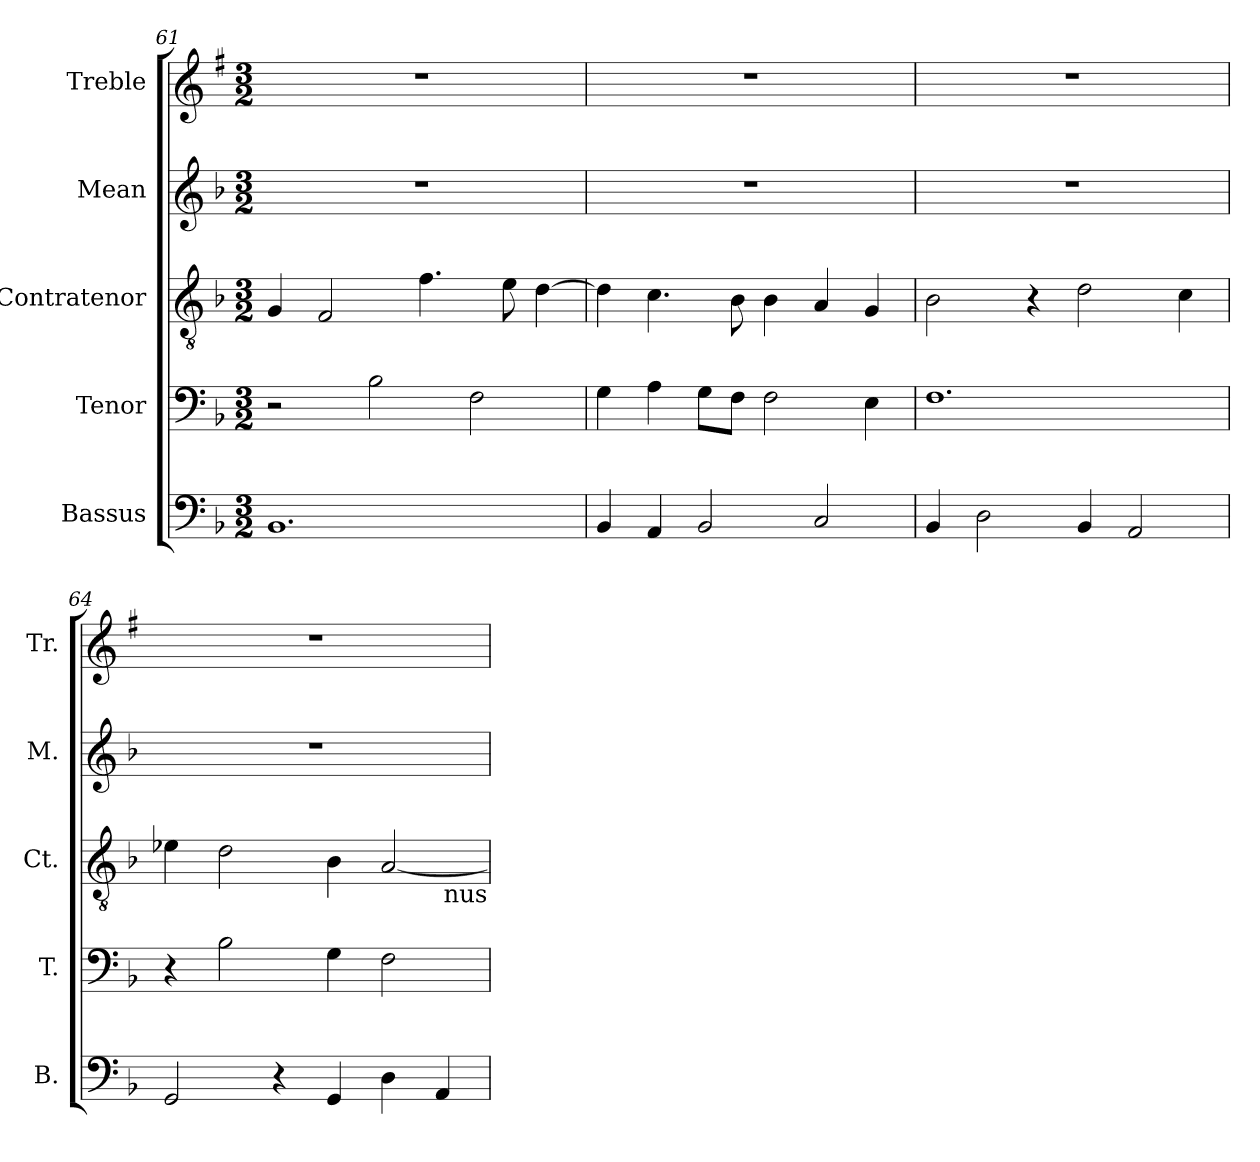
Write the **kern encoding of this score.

**kern	**kern	**kern	**kern	**kern
*part5	*part4	*part3	*part2	*part1
*staff5	*staff4	*staff3	*staff2	*staff1
*I"Bassus	*I"Tenor	*I"Contratenor	*I"Mean	*I"Treble
*I'B.	*I'T.	*I'Ct.	*I'M.	*I'Tr.
*clefF4	*clefF4	*clefGv2	*clefG2	*clefG2
*ITrd7c12	*	*	*	*ITrd1c2
*k[b-]	*k[b-]	*k[b-]	*k[b-]	*k[b-]
*F:	*F:	*F:	*F:	*F:
*M3/2	*M3/2	*M3/2	*M3/2	*M3/2
=61	=61	=61	=61	=61
1.BBB-	2r	4G/	1.r	1.r
.	.	2F/	.	.
.	2B-\	.	.	.
.	.	4.f\	.	.
.	2F\	.	.	.
.	.	8e\	.	.
.	.	[>4d\	.	.
=62	=62	=62	=62	=62
4BBB-/	4G\	4d\]	1.r	1.r
4AAA/	4A\	4.c\	.	.
2BBB-/	8G\L	.	.	.
.	8F\J	8B-\	.	.
.	2F\	4B-\	.	.
2CC/	.	4A/	.	.
.	4E\	4G/	.	.
=63	=63	=63	=63	=63
4BBB-/	1.F	2B-\	1.r	1.r
2DD\	.	.	.	.
.	.	4r	.	.
4BBB-/	.	2d\	.	.
2AAA/	.	.	.	.
.	.	4c\	.	.
=64	=64	=64	=64	=64
2GGG/	4r	4e-X\	1.r	1.r
.	2B-\	2d\	.	.
4r	.	.	.	.
4GGG/	4G\	4B-\	.	.
4DD\	2F\	[<2A/	.	.
4AAA/	.	.	.	.
!	!	!LO:TX:b:t=nus	!	!
=	=	=	=	=
*-	*-	*-	*-	*-
